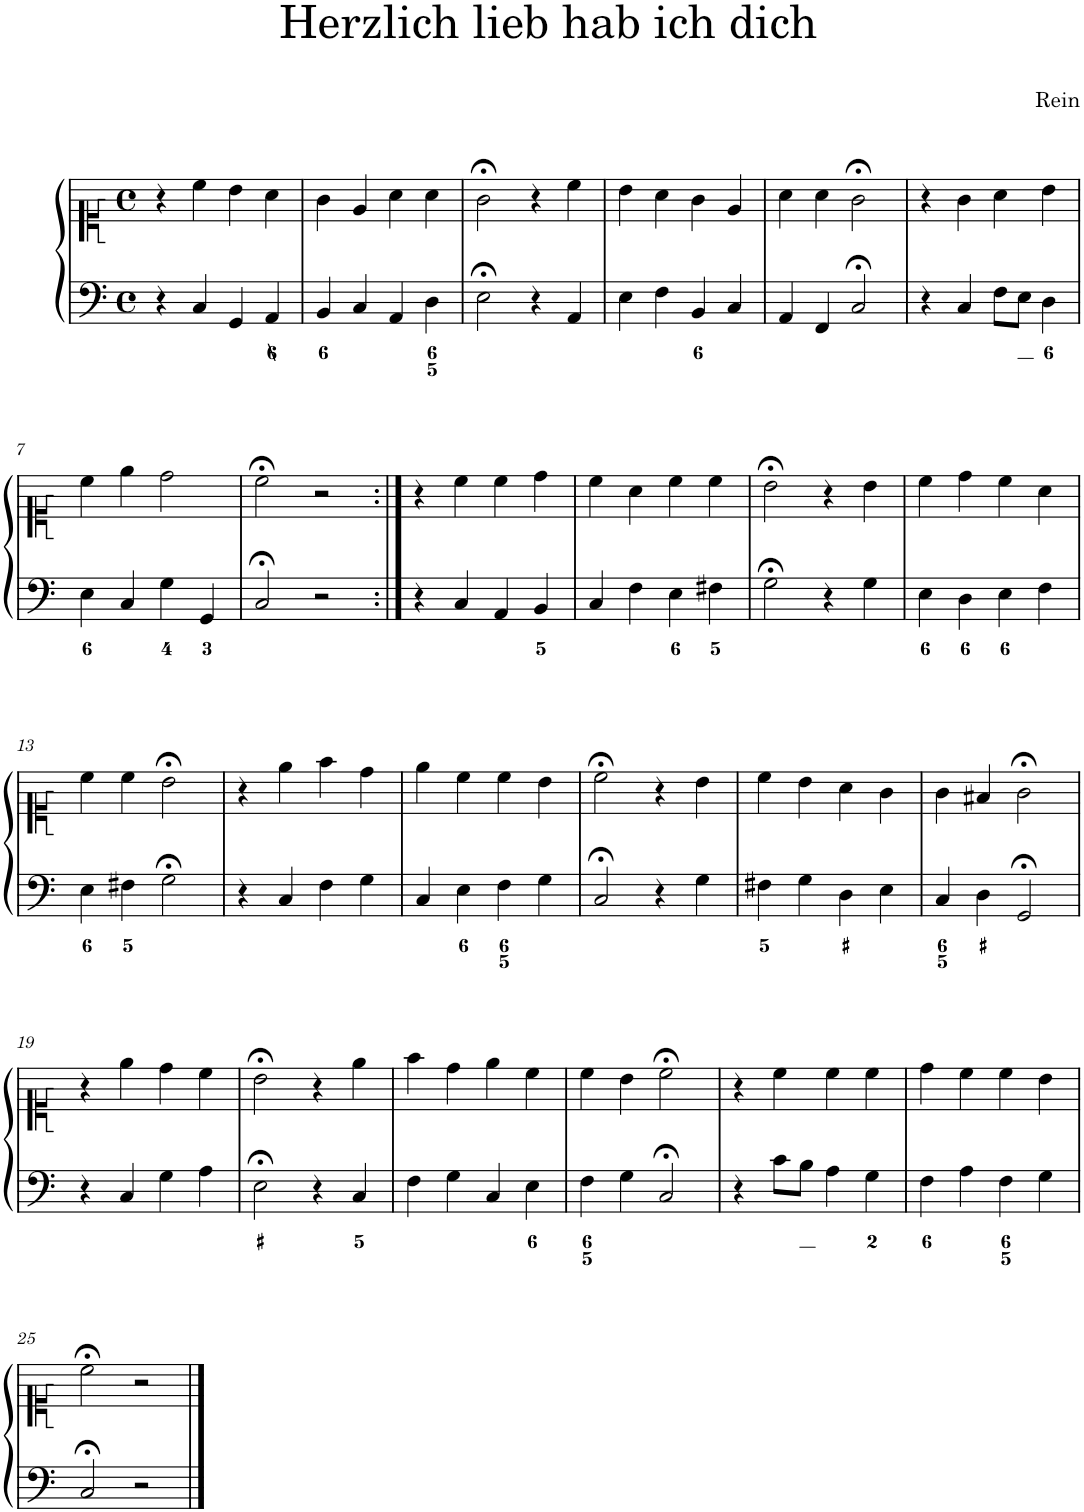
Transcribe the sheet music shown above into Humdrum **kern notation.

**kern	**kern
*part1	*part1
*staff2	*staff1
*I"Piano	*
*I'Pno.	*
*clefF4	*clefC1
*k[]	*k[]
*M4/4	*M4/4
*met(c)	*met(c)
=1	=1
4r	4r
4C/	4cc\
4GG/	4b\
4AA/	4a\
=2	=2
4BB/	4g\
4C/	4e/
4AA/	4a\
4D\	4a\
=3	=3
2E;<\	2g;<\
4r	4r
4AA/	4cc\
=4	=4
4E\	4b\
4F\	4a\
4BB/	4g\
4C/	4e/
=5	=5
4AA/	4a\
4FF/	4a\
2C;</	2g;<\
=6	=6
4r	4r
4C/	4g\
8F\L	4a\
8E\J	.
4D\	4b\
!!LO:LB:g=z
=7	=7
4E\	4cc\
4C/	4ee\
4G\	2dd\
4GG/	.
=8	=8
2C;</	2cc;<\
2r	2r
=9:|!	=9:|!
4r	4r
4C/	4cc\
4AA/	4cc\
4BB/	4dd\
=10	=10
4C/	4cc\
4F\	4a\
4E\	4cc\
4F#X\	4cc\
=11	=11
2G;<\	2b;<\
4r	4r
4G\	4b\
=12	=12
4E\	4cc\
4D\	4dd\
4E\	4cc\
4F\	4a\
!!LO:LB:g=z
=13	=13
4E\	4cc\
4F#X\	4cc\
2G;<\	2b;<\
=14	=14
4r	4r
4C/	4ee\
4F\	4ff\
4G\	4dd\
=15	=15
4C/	4ee\
4E\	4cc\
4F\	4cc\
4G\	4b\
=16	=16
2C;</	2cc;<\
4r	4r
4G\	4b\
=17	=17
4F#X\	4cc\
4G\	4b\
4D\	4a\
4E\	4g\
=18	=18
4C/	4g\
4D\	4f#X/
2GG;</	2g;<\
!!LO:LB:g=z
=19	=19
4r	4r
4C/	4ee\
4G\	4dd\
4A\	4cc\
=20	=20
2E;<\	2b;<\
4r	4r
4C/	4ee\
=21	=21
4F\	4ff\
4G\	4dd\
4C/	4ee\
4E\	4cc\
=22	=22
4F\	4cc\
4G\	4b\
2C;</	2cc;<\
=23	=23
4r	4r
8c\L	4cc\
8B\J	.
4A\	4cc\
4G\	4cc\
=24	=24
4F\	4dd\
4A\	4cc\
4F\	4cc\
4G\	4b\
!!LO:LB:g=z
=25	=25
2C;</	2cc;<\
2r	2r
==	==
*-	*-
